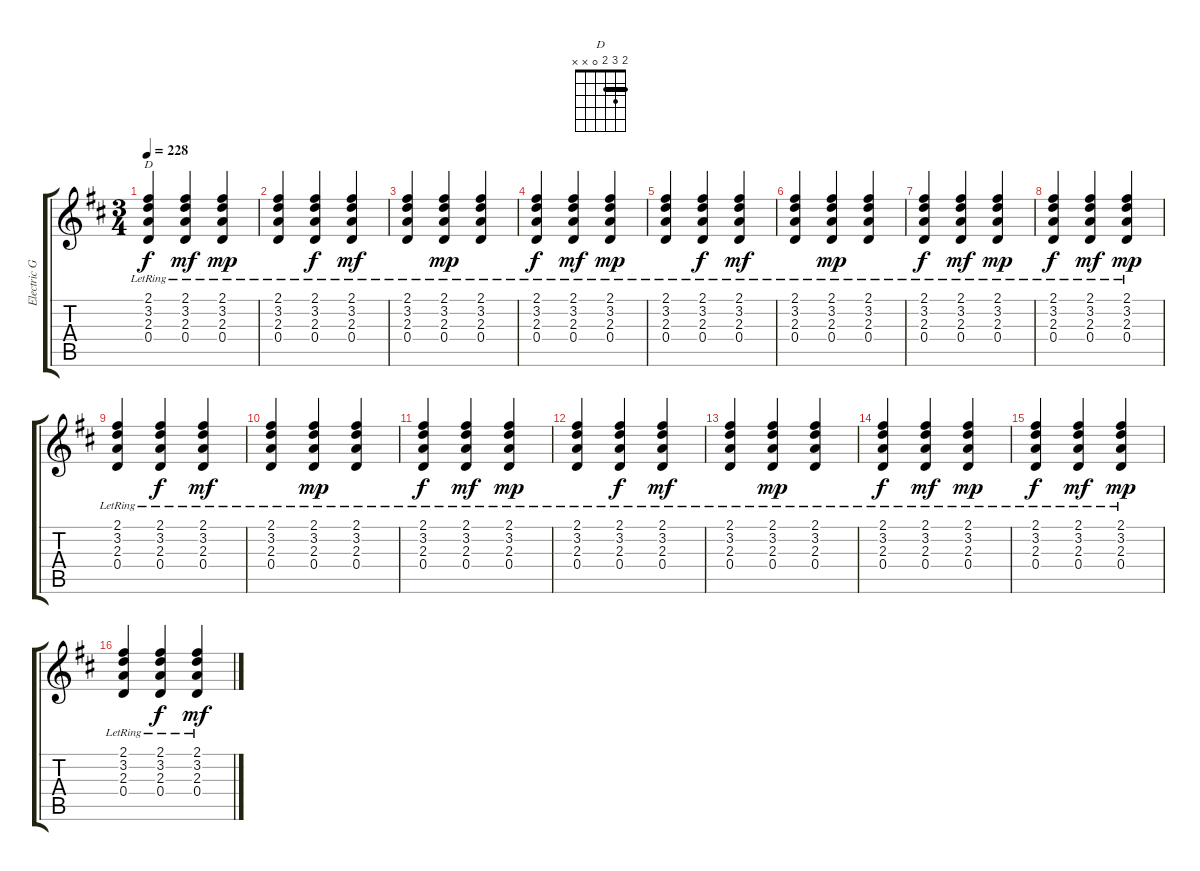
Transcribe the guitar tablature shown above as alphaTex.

\track ("Electric Guitar 5" "Electric G") {instrument electricguitarclean}
\staff {score tabs}
\tuning (E4 B3 G3 D3 A2 E2) {hide}
\chord ("D" 2 3 2 0 x x) {barre 2}
\ts (3 4)
\tempo 228
\clef g2
\ks d
(2.1{lr} 3.2{lr} 2.3{lr} 0.4{lr}).4{ch "D" dy f} (2.1{lr} 3.2{lr} 2.3{lr} 0.4{lr}).4{dy mf} (2.1{lr} 3.2{lr} 2.3{lr} 0.4{lr}).4{dy mp} |
(2.1{lr} 3.2{lr} 2.3{lr} 0.4{lr}).4 (2.1{lr} 3.2{lr} 2.3{lr} 0.4{lr}).4{dy f} (2.1{lr} 3.2{lr} 2.3{lr} 0.4{lr}).4{dy mf} |
(2.1{lr} 3.2{lr} 2.3{lr} 0.4{lr}).4 (2.1{lr} 3.2{lr} 2.3{lr} 0.4{lr}).4{dy mp} (2.1{lr} 3.2{lr} 2.3{lr} 0.4{lr}).4 |
(2.1{lr} 3.2{lr} 2.3{lr} 0.4{lr}).4{dy f} (2.1{lr} 3.2{lr} 2.3{lr} 0.4{lr}).4{dy mf} (2.1{lr} 3.2{lr} 2.3{lr} 0.4{lr}).4{dy mp} |
(2.1{lr} 3.2{lr} 2.3{lr} 0.4{lr}).4 (2.1{lr} 3.2{lr} 2.3{lr} 0.4{lr}).4{dy f} (2.1{lr} 3.2{lr} 2.3{lr} 0.4{lr}).4{dy mf} |
(2.1{lr} 3.2{lr} 2.3{lr} 0.4{lr}).4 (2.1{lr} 3.2{lr} 2.3{lr} 0.4{lr}).4{dy mp} (2.1{lr} 3.2{lr} 2.3{lr} 0.4{lr}).4 |
(2.1{lr} 3.2{lr} 2.3{lr} 0.4{lr}).4{dy f} (2.1{lr} 3.2{lr} 2.3{lr} 0.4{lr}).4{dy mf} (2.1{lr} 3.2{lr} 2.3{lr} 0.4{lr}).4{dy mp} |
(2.1{lr} 3.2{lr} 2.3{lr} 0.4{lr}).4{dy f} (2.1{lr} 3.2{lr} 2.3{lr} 0.4{lr}).4{dy mf} (2.1{lr} 3.2{lr} 2.3{lr} 0.4{lr}).4{dy mp} |
(2.1{lr} 3.2{lr} 2.3{lr} 0.4{lr}).4 (2.1{lr} 3.2{lr} 2.3{lr} 0.4{lr}).4{dy f} (2.1{lr} 3.2{lr} 2.3{lr} 0.4{lr}).4{dy mf} |
(2.1{lr} 3.2{lr} 2.3{lr} 0.4{lr}).4 (2.1{lr} 3.2{lr} 2.3{lr} 0.4{lr}).4{dy mp} (2.1{lr} 3.2{lr} 2.3{lr} 0.4{lr}).4 |
(2.1{lr} 3.2{lr} 2.3{lr} 0.4{lr}).4{dy f} (2.1{lr} 3.2{lr} 2.3{lr} 0.4{lr}).4{dy mf} (2.1{lr} 3.2{lr} 2.3{lr} 0.4{lr}).4{dy mp} |
(2.1{lr} 3.2{lr} 2.3{lr} 0.4{lr}).4 (2.1{lr} 3.2{lr} 2.3{lr} 0.4{lr}).4{dy f} (2.1{lr} 3.2{lr} 2.3{lr} 0.4{lr}).4{dy mf} |
(2.1{lr} 3.2{lr} 2.3{lr} 0.4{lr}).4 (2.1{lr} 3.2{lr} 2.3{lr} 0.4{lr}).4{dy mp} (2.1{lr} 3.2{lr} 2.3{lr} 0.4{lr}).4 |
(2.1{lr} 3.2{lr} 2.3{lr} 0.4{lr}).4{dy f} (2.1{lr} 3.2{lr} 2.3{lr} 0.4{lr}).4{dy mf} (2.1{lr} 3.2{lr} 2.3{lr} 0.4{lr}).4{dy mp} |
(2.1{lr} 3.2{lr} 2.3{lr} 0.4{lr}).4{dy f} (2.1{lr} 3.2{lr} 2.3{lr} 0.4{lr}).4{dy mf} (2.1{lr} 3.2{lr} 2.3{lr} 0.4{lr}).4{dy mp} |
(2.1{lr} 3.2{lr} 2.3{lr} 0.4{lr}).4 (2.1{lr} 3.2{lr} 2.3{lr} 0.4{lr}).4{dy f} (2.1{lr} 3.2{lr} 2.3{lr} 0.4{lr}).4{dy mf}
